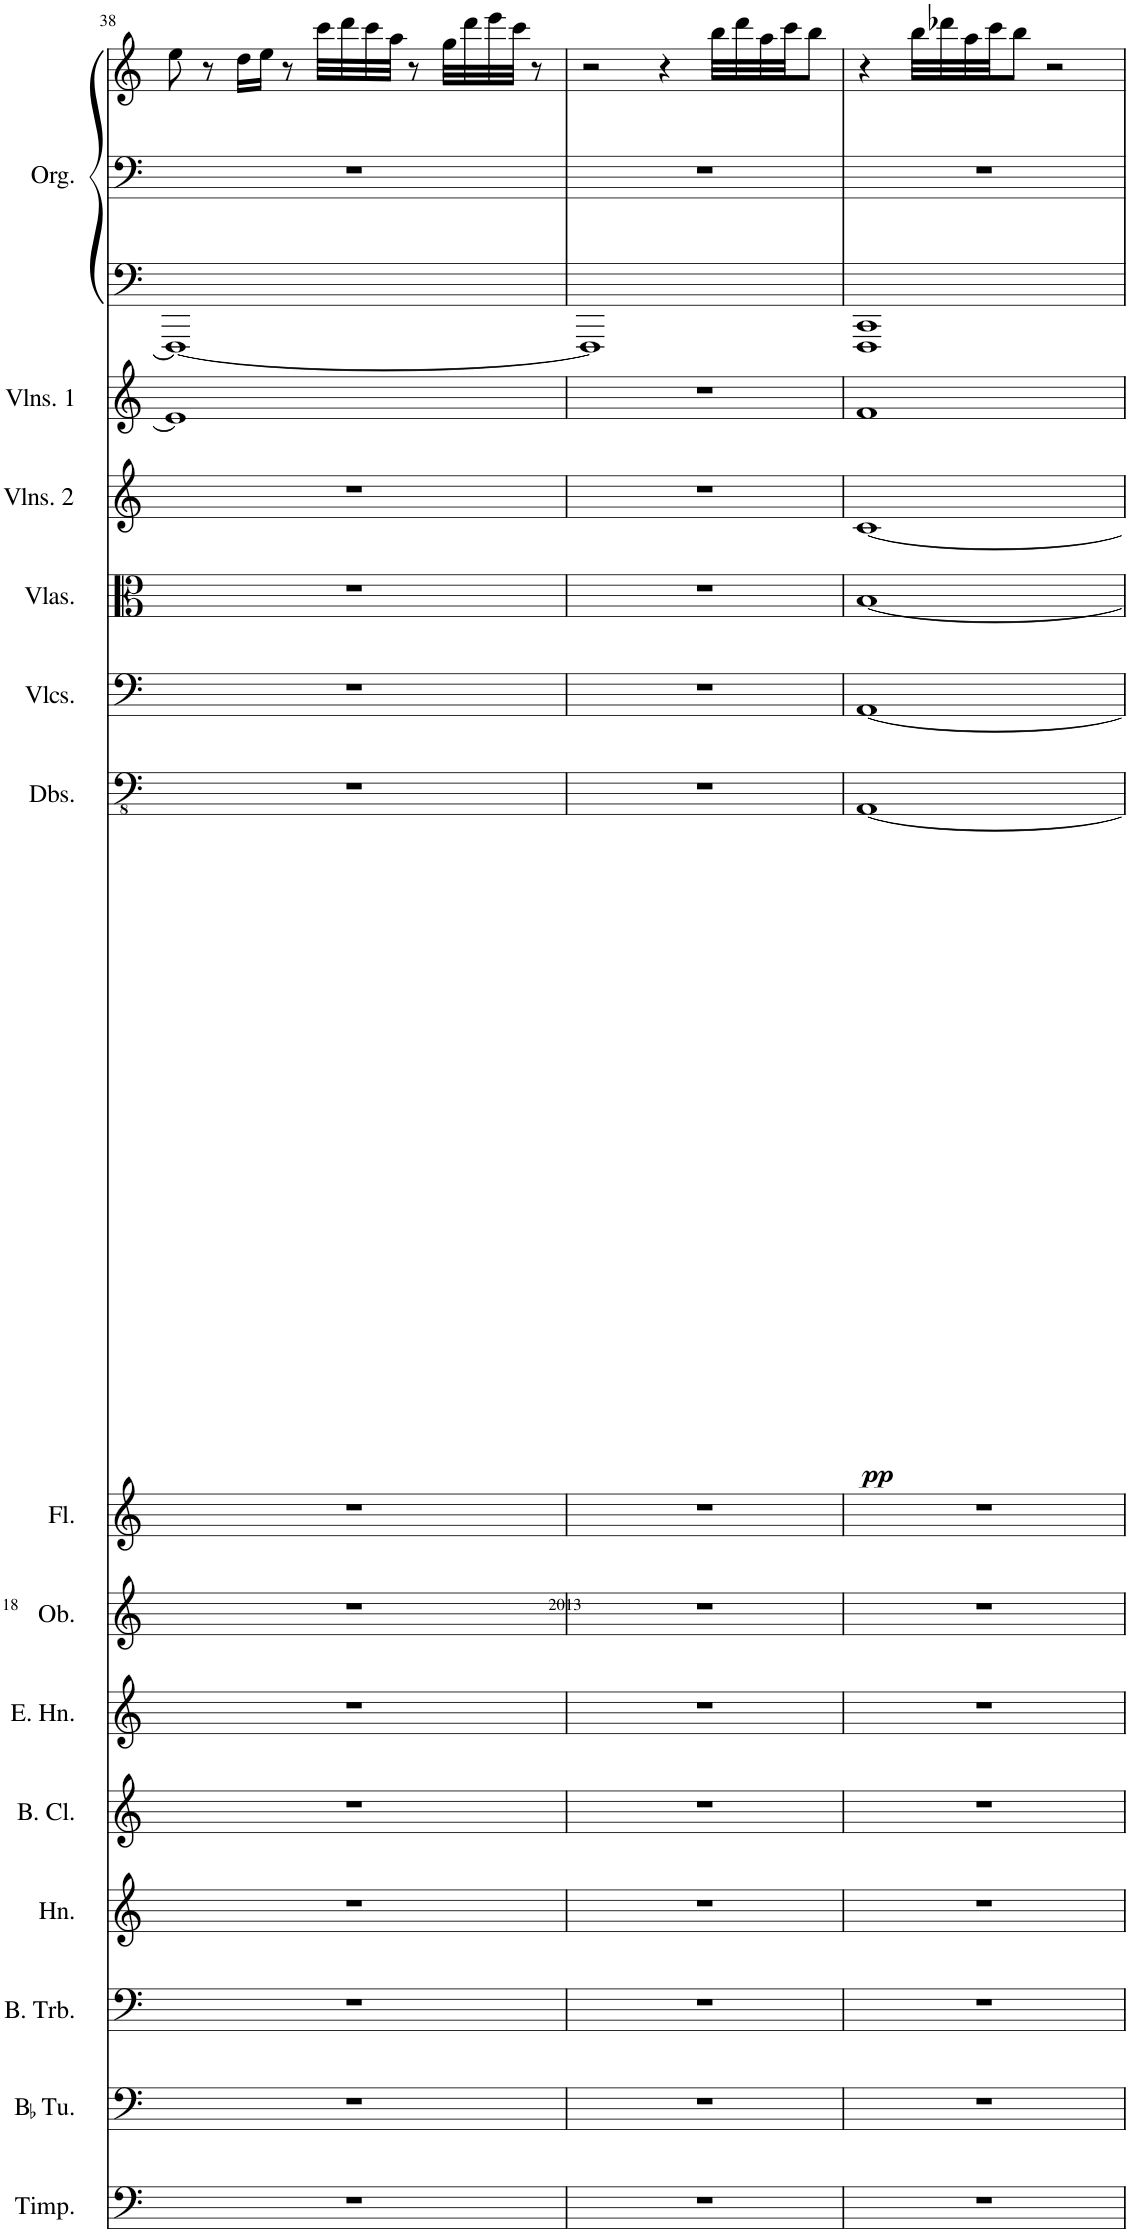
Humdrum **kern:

**kern	**kern	**kern	**kern	**kern	**kern	**kern	**kern	**kern	**dynam	**kern	**kern	**kern	**kern	**kern	**kern	**kern
*part14	*part13	*part12	*part11	*part10	*part9	*part8	*part7	*part6	*part6	*part5	*part4	*part3	*part2	*part1	*part1	*part1
*staff16	*staff15	*staff14	*staff13	*staff12	*staff11	*staff10	*staff9	*staff8	*staff8	*staff7	*staff6	*staff5	*staff4	*staff3	*staff2	*staff1
*I"Timpani	*I"BaccidentalFlat Tuba	*I"Bass Trombone	*I"Horn	*I"Bass Clarinet	*I"English Horn	*I"Oboe	*I"Flute	*I"Double Basses	*	*I"Violoncellos	*I"Violas	*I"Violins 2	*I"Violins 1	*I"Organ	*	*
*I'Timp.	*I'BaccidentalFlat Tu.	*I'B. Trb.	*I'Hn.	*I'B. Cl.	*I'E. Hn.	*I'Ob.	*I'Fl.	*I'Dbs.	*	*I'Vlcs.	*I'Vlas.	*I'Vlns. 2	*I'Vlns. 1	*I'Org.	*	*
!!LO:PB:g=z
*clefF4	*clefF4	*clefF4	*clefG2	*clefG2	*clefG2	*clefG2	*clefG2	*clefFv4	*	*clefF4	*clefC3	*clefG2	*clefG2	*clefF4	*clefF4	*clefG2
*	*	*	*Trd4c7	*Trd8c14	*Trd4c7	*	*	*	*	*	*	*	*	*	*	*
*k[]	*k[]	*k[]	*k[]	*k[]	*k[]	*k[]	*k[]	*k[]	*	*k[]	*k[]	*k[]	*k[]	*k[]	*k[]	*k[]
*M4/4	*M4/4	*M4/4	*M4/4	*M4/4	*M4/4	*M4/4	*M4/4	*M4/4	*	*M4/4	*M4/4	*M4/4	*M4/4	*M4/4	*M4/4	*M4/4
=38	=38	=38	=38	=38	=38	=38	=38	=38	=38	=38	=38	=38	=38	=38	=38	=38
1r	1r	1r	1r	1r	1r	1r	1r	1r	.	1r	1r	1r	1e]	1FFF_	1r	8ee\
.	.	.	.	.	.	.	.	.	.	.	.	.	.	.	.	8r
.	.	.	.	.	.	.	.	.	.	.	.	.	.	.	.	16dd\LL
.	.	.	.	.	.	.	.	.	.	.	.	.	.	.	.	16ee\JJ
.	.	.	.	.	.	.	.	.	.	.	.	.	.	.	.	8r
.	.	.	.	.	.	.	.	.	.	.	.	.	.	.	.	32ccc\LLL
.	.	.	.	.	.	.	.	.	.	.	.	.	.	.	.	32ddd\
.	.	.	.	.	.	.	.	.	.	.	.	.	.	.	.	32ccc\
.	.	.	.	.	.	.	.	.	.	.	.	.	.	.	.	32aa\JJJ
.	.	.	.	.	.	.	.	.	.	.	.	.	.	.	.	8r
.	.	.	.	.	.	.	.	.	.	.	.	.	.	.	.	32gg\LLL
.	.	.	.	.	.	.	.	.	.	.	.	.	.	.	.	32ddd\
.	.	.	.	.	.	.	.	.	.	.	.	.	.	.	.	32eee\
.	.	.	.	.	.	.	.	.	.	.	.	.	.	.	.	32ccc\JJJ
.	.	.	.	.	.	.	.	.	.	.	.	.	.	.	.	8r
=39	=39	=39	=39	=39	=39	=39	=39	=39	=39	=39	=39	=39	=39	=39	=39	=39
1r	1r	1r	1r	1r	1r	1r	1r	1r	.	1r	1r	1r	1r	1FFF]	1r	2r
.	.	.	.	.	.	.	.	.	.	.	.	.	.	.	.	4r
.	.	.	.	.	.	.	.	.	.	.	.	.	.	.	.	32bb\LLL
.	.	.	.	.	.	.	.	.	.	.	.	.	.	.	.	32ddd\
.	.	.	.	.	.	.	.	.	.	.	.	.	.	.	.	32aa\
.	.	.	.	.	.	.	.	.	.	.	.	.	.	.	.	32ccc\JJ
.	.	.	.	.	.	.	.	.	.	.	.	.	.	.	.	8bb\J
=40	=40	=40	=40	=40	=40	=40	=40	=40	=40	=40	=40	=40	=40	=40	=40	=40
!	!	!	!	!	!	!	!	!	!LO:DY:b	!	!	!	!	!	!	!
1r	1r	1r	1r	1r	1r	1r	1r	[1AAA	pp	[1AA	[1B	[1c	1f	1FFF 1CC	1r	4r
.	.	.	.	.	.	.	.	.	.	.	.	.	.	.	.	32bb\LLL
.	.	.	.	.	.	.	.	.	.	.	.	.	.	.	.	32ddd-X\
.	.	.	.	.	.	.	.	.	.	.	.	.	.	.	.	32aa\
.	.	.	.	.	.	.	.	.	.	.	.	.	.	.	.	32ccc\JJ
.	.	.	.	.	.	.	.	.	.	.	.	.	.	.	.	8bb\J
.	.	.	.	.	.	.	.	.	.	.	.	.	.	.	.	2r
=	=	=	=	=	=	=	=	=	=	=	=	=	=	=	=	=
*-	*-	*-	*-	*-	*-	*-	*-	*-	*-	*-	*-	*-	*-	*-	*-	*-
